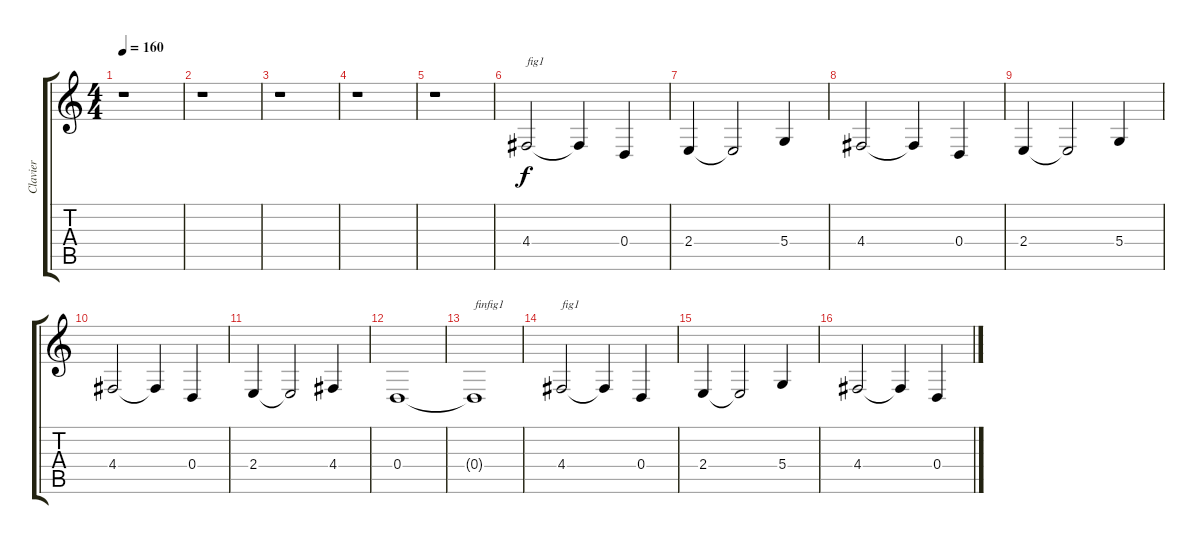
\track ("Clavier" "Clavier") {instrument synthbrass1}
\staff {score tabs}
\tuning (E4 B3 G3 D3 A2 E2) {hide}
\ts (4 4)
\tempo 160
\clef g2
\ks c
r.1{dy f} |
r.1 |
r.1 |
r.1 |
r.1 |
4.4.2{txt "fig1"} 4.4{t}.4 0.4.4 |
2.4.4 2.4{t}.2 5.4.4 |
4.4.2 4.4{t}.4 0.4.4 |
2.4.4 2.4{t}.2 5.4.4 |
4.4.2 4.4{t}.4 0.4.4 |
2.4.4 2.4{t}.2 4.4.4 |
0.4.1 |
0.4{t}.1{txt "finfig1"} |
4.4.2{txt "fig1"} 4.4{t}.4 0.4.4 |
2.4.4 2.4{t}.2 5.4.4 |
4.4.2 4.4{t}.4 0.4.4
